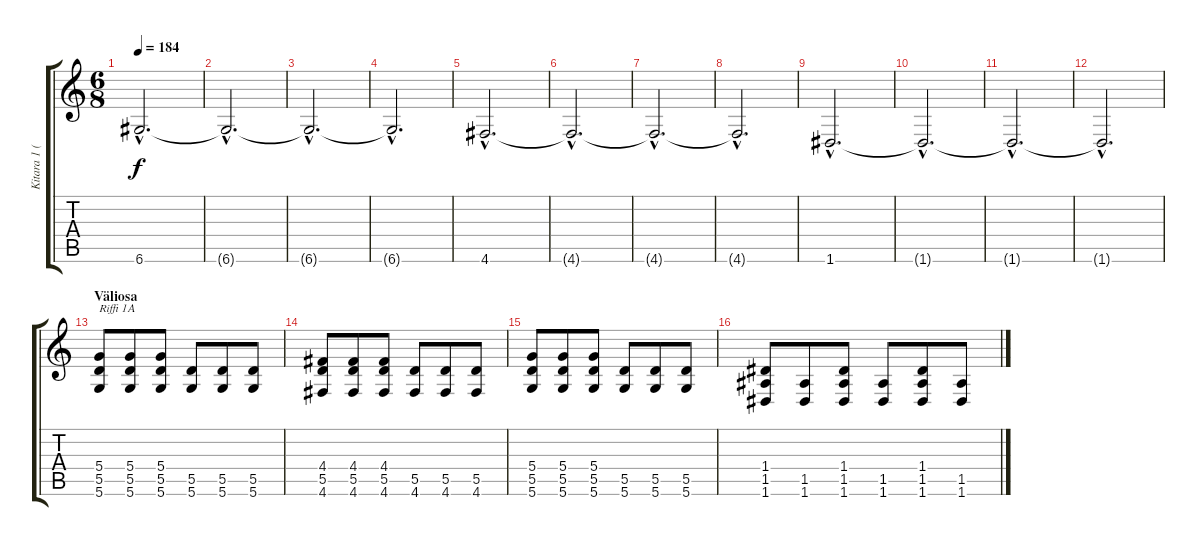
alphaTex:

\track ("Kitara 1 (Kuisma)" "Kitara 1 (") {instrument distortionguitar}
\staff {score tabs}
\tuning (E4 B3 G3 D3 A2 D2) {hide}
\ts (6 8)
\tempo 184
\clef g2
\ks c
6.6{hac}.2{d dy f} |
6.6{hac t}.2{d} |
6.6{hac t}.2{d} |
6.6{hac t}.2{d} |
4.6{hac}.2{d} |
4.6{hac t}.2{d} |
4.6{hac t}.2{d} |
4.6{hac t}.2{d} |
1.6{hac}.2{d} |
1.6{hac t}.2{d} |
1.6{hac t}.2{d} |
1.6{hac t}.2{d} |
\section ("" "Väliosa")
(5.4 5.5 5.6).8{txt "Riffi 1A"} (5.4 5.5 5.6).8 (5.4 5.5 5.6).8 (5.5 5.6).8 (5.5 5.6).8 (5.5 5.6).8 |
(4.4 5.5 4.6).8 (4.4 5.5 4.6).8 (4.4 5.5 4.6).8 (5.5 4.6).8 (5.5 4.6).8 (5.5 4.6).8 |
(5.4 5.5 5.6).8 (5.4 5.5 5.6).8 (5.4 5.5 5.6).8 (5.5 5.6).8 (5.5 5.6).8 (5.5 5.6).8 |
(1.4 1.5 1.6).8 (1.5 1.6).8 (1.4 1.5 1.6).8 (1.5 1.6).8 (1.4 1.5 1.6).8 (1.5 1.6).8
